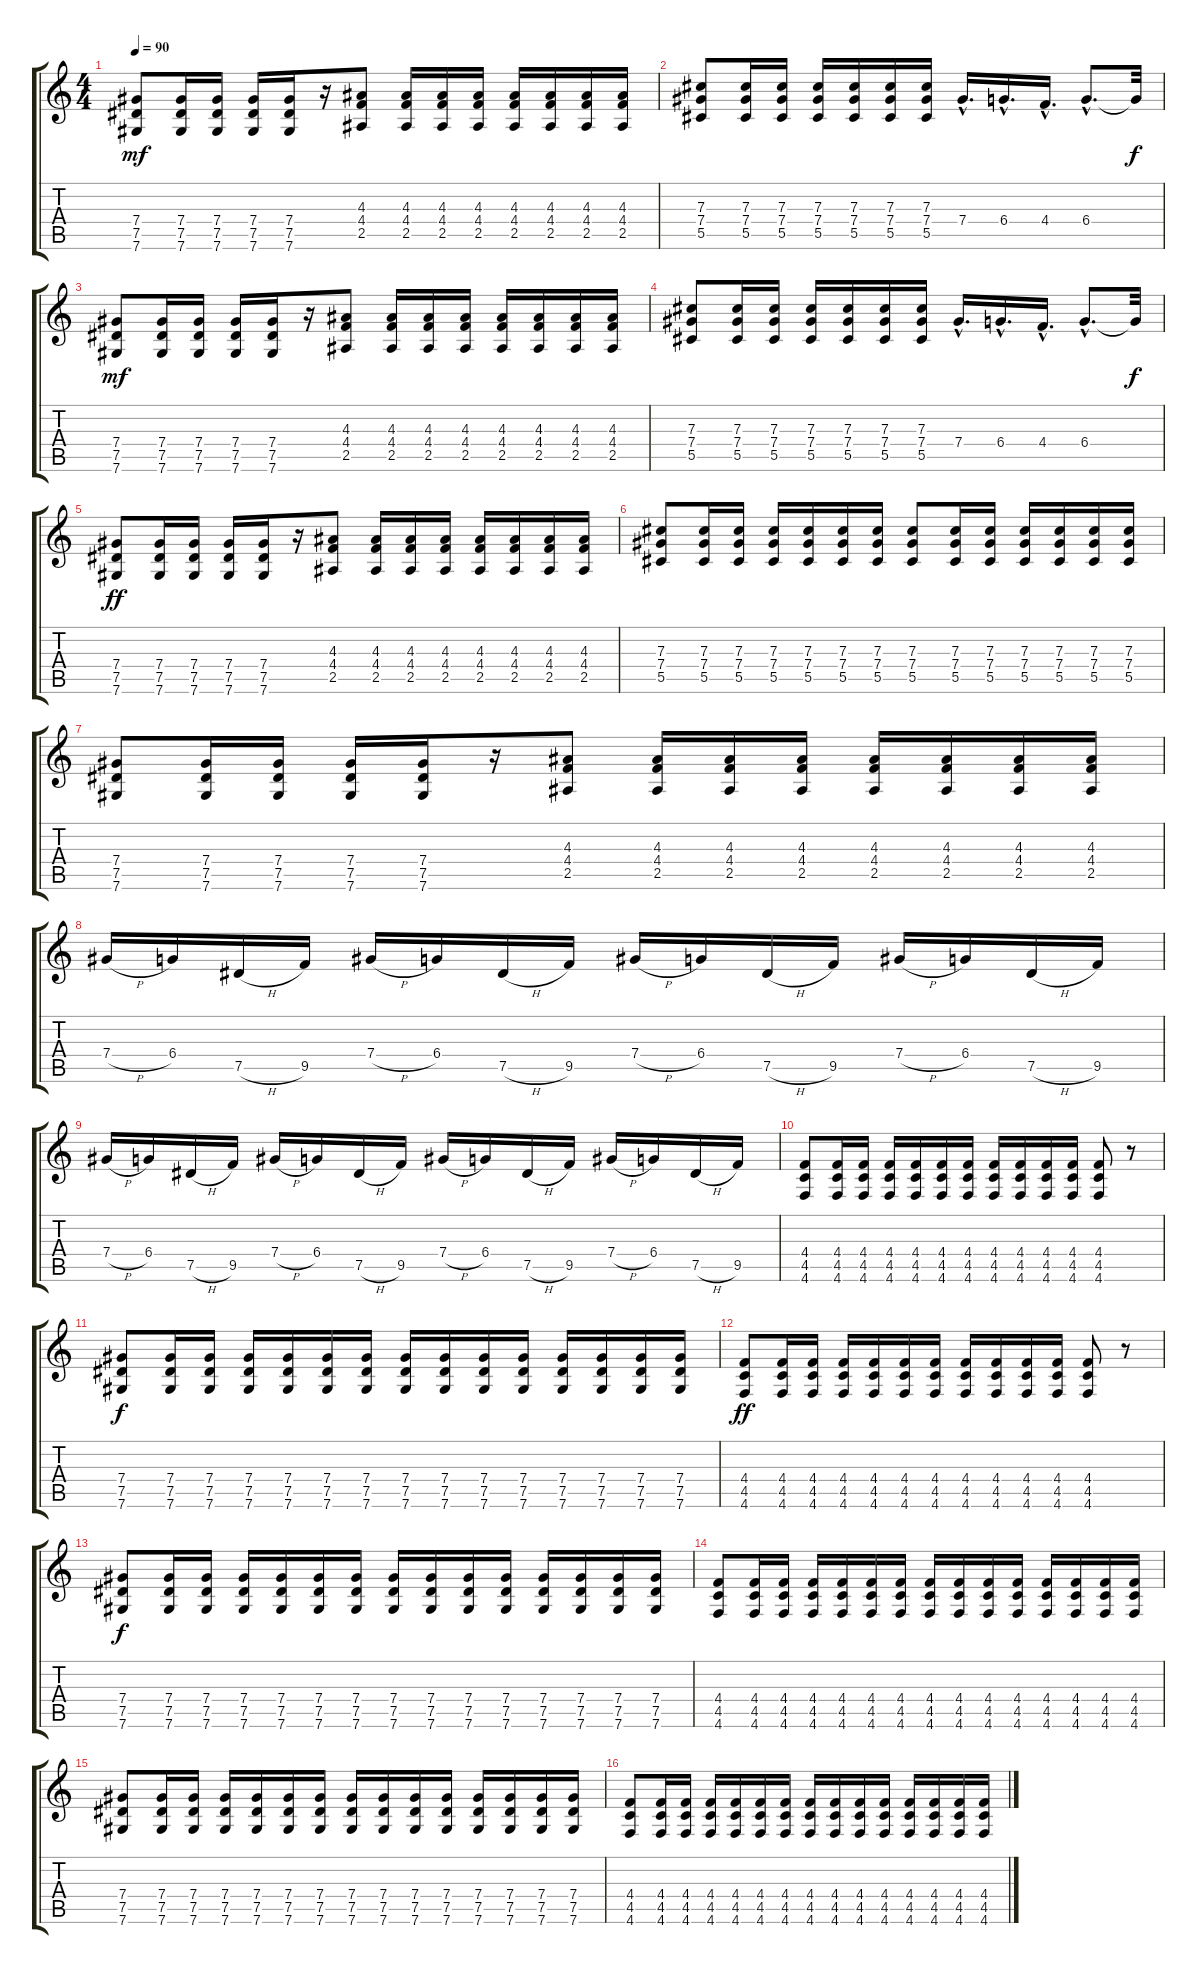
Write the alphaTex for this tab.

\track "" {instrument distortionguitar}
\staff {score tabs}
\tuning (Eb4 Bb3 Gb3 Db3 Ab2 Db2) {hide}
\ts (4 4)
\tempo 90
\clef g2
\ks c
(7.4 7.5 7.6).8{dy mf} (7.4 7.5 7.6).16 (7.4 7.5 7.6).16 (7.4 7.5 7.6).16 (7.4 7.5 7.6).16 r.16 (4.3 4.4 2.5).8 (4.3 4.4 2.5).16 (4.3 4.4 2.5).16 (4.3 4.4 2.5).16 (4.3 4.4 2.5).16 (4.3 4.4 2.5).16 (4.3 4.4 2.5).16 (4.3 4.4 2.5).16 |
(7.3 7.4 5.5).8 (7.3 7.4 5.5).16 (7.3 7.4 5.5).16 (7.3 7.4 5.5).16 (7.3 7.4 5.5).16 (7.3 7.4 5.5).16 (7.3 7.4 5.5).16 7.4{hac}.16{d} 6.4{hac}.16{d} 4.4{hac}.16{d} 6.4{hac}.8{d} 6.4{t}.32{dy f} |
(7.4 7.5 7.6).8{dy mf} (7.4 7.5 7.6).16 (7.4 7.5 7.6).16 (7.4 7.5 7.6).16 (7.4 7.5 7.6).16 r.16 (4.3 4.4 2.5).8 (4.3 4.4 2.5).16 (4.3 4.4 2.5).16 (4.3 4.4 2.5).16 (4.3 4.4 2.5).16 (4.3 4.4 2.5).16 (4.3 4.4 2.5).16 (4.3 4.4 2.5).16 |
(7.3 7.4 5.5).8 (7.3 7.4 5.5).16 (7.3 7.4 5.5).16 (7.3 7.4 5.5).16 (7.3 7.4 5.5).16 (7.3 7.4 5.5).16 (7.3 7.4 5.5).16 7.4{hac}.16{d} 6.4{hac}.16{d} 4.4{hac}.16{d} 6.4{hac}.8{d} 6.4{t}.32{dy f} |
(7.4 7.5 7.6).8{dy ff} (7.4 7.5 7.6).16 (7.4 7.5 7.6).16 (7.4 7.5 7.6).16 (7.4 7.5 7.6).16 r.16 (4.3 4.4 2.5).8 (4.3 4.4 2.5).16 (4.3 4.4 2.5).16 (4.3 4.4 2.5).16 (4.3 4.4 2.5).16 (4.3 4.4 2.5).16 (4.3 4.4 2.5).16 (4.3 4.4 2.5).16 |
(7.3 7.4 5.5).8 (7.3 7.4 5.5).16 (7.3 7.4 5.5).16 (7.3 7.4 5.5).16 (7.3 7.4 5.5).16 (7.3 7.4 5.5).16 (7.3 7.4 5.5).16 (7.3 7.4 5.5).8 (7.3 7.4 5.5).16 (7.3 7.4 5.5).16 (7.3 7.4 5.5).16 (7.3 7.4 5.5).16 (7.3 7.4 5.5).16 (7.3 7.4 5.5).16 |
(7.4 7.5 7.6).8 (7.4 7.5 7.6).16 (7.4 7.5 7.6).16 (7.4 7.5 7.6).16 (7.4 7.5 7.6).16 r.16 (4.3 4.4 2.5).8 (4.3 4.4 2.5).16 (4.3 4.4 2.5).16 (4.3 4.4 2.5).16 (4.3 4.4 2.5).16 (4.3 4.4 2.5).16 (4.3 4.4 2.5).16 (4.3 4.4 2.5).16 |
7.4{h}.16 6.4.16 7.5{h}.16 9.5.16 7.4{h}.16 6.4.16 7.5{h}.16 9.5.16 7.4{h}.16 6.4.16 7.5{h}.16 9.5.16 7.4{h}.16 6.4.16 7.5{h}.16 9.5.16 |
7.4{h}.16 6.4.16 7.5{h}.16 9.5.16 7.4{h}.16 6.4.16 7.5{h}.16 9.5.16 7.4{h}.16 6.4.16 7.5{h}.16 9.5.16 7.4{h}.16 6.4.16 7.5{h}.16 9.5.16 |
(4.4 4.5 4.6).8 (4.4 4.5 4.6).16 (4.4 4.5 4.6).16 (4.4 4.5 4.6).16 (4.4 4.5 4.6).16 (4.4 4.5 4.6).16 (4.4 4.5 4.6).16 (4.4 4.5 4.6).16 (4.4 4.5 4.6).16 (4.4 4.5 4.6).16 (4.4 4.5 4.6).16 (4.4 4.5 4.6).8 r.8 |
(7.4 7.5 7.6).8{dy f} (7.4 7.5 7.6).16 (7.4 7.5 7.6).16 (7.4 7.5 7.6).16 (7.4 7.5 7.6).16 (7.4 7.5 7.6).16 (7.4 7.5 7.6).16 (7.4 7.5 7.6).16 (7.4 7.5 7.6).16 (7.4 7.5 7.6).16 (7.4 7.5 7.6).16 (7.4 7.5 7.6).16 (7.4 7.5 7.6).16 (7.4 7.5 7.6).16 (7.4 7.5 7.6).16 |
(4.4 4.5 4.6).8{dy ff} (4.4 4.5 4.6).16 (4.4 4.5 4.6).16 (4.4 4.5 4.6).16 (4.4 4.5 4.6).16 (4.4 4.5 4.6).16 (4.4 4.5 4.6).16 (4.4 4.5 4.6).16 (4.4 4.5 4.6).16 (4.4 4.5 4.6).16 (4.4 4.5 4.6).16 (4.4 4.5 4.6).8 r.8 |
(7.4 7.5 7.6).8{dy f} (7.4 7.5 7.6).16 (7.4 7.5 7.6).16 (7.4 7.5 7.6).16 (7.4 7.5 7.6).16 (7.4 7.5 7.6).16 (7.4 7.5 7.6).16 (7.4 7.5 7.6).16 (7.4 7.5 7.6).16 (7.4 7.5 7.6).16 (7.4 7.5 7.6).16 (7.4 7.5 7.6).16 (7.4 7.5 7.6).16 (7.4 7.5 7.6).16 (7.4 7.5 7.6).16 |
(4.4 4.5 4.6).8 (4.4 4.5 4.6).16 (4.4 4.5 4.6).16 (4.4 4.5 4.6).16 (4.4 4.5 4.6).16 (4.4 4.5 4.6).16 (4.4 4.5 4.6).16 (4.4 4.5 4.6).16 (4.4 4.5 4.6).16 (4.4 4.5 4.6).16 (4.4 4.5 4.6).16 (4.4 4.5 4.6).16 (4.4 4.5 4.6).16 (4.4 4.5 4.6).16 (4.4 4.5 4.6).16 |
(7.4 7.5 7.6).8 (7.4 7.5 7.6).16 (7.4 7.5 7.6).16 (7.4 7.5 7.6).16 (7.4 7.5 7.6).16 (7.4 7.5 7.6).16 (7.4 7.5 7.6).16 (7.4 7.5 7.6).16 (7.4 7.5 7.6).16 (7.4 7.5 7.6).16 (7.4 7.5 7.6).16 (7.4 7.5 7.6).16 (7.4 7.5 7.6).16 (7.4 7.5 7.6).16 (7.4 7.5 7.6).16 |
(4.4 4.5 4.6).8 (4.4 4.5 4.6).16 (4.4 4.5 4.6).16 (4.4 4.5 4.6).16 (4.4 4.5 4.6).16 (4.4 4.5 4.6).16 (4.4 4.5 4.6).16 (4.4 4.5 4.6).16 (4.4 4.5 4.6).16 (4.4 4.5 4.6).16 (4.4 4.5 4.6).16 (4.4 4.5 4.6).16 (4.4 4.5 4.6).16 (4.4 4.5 4.6).16 (4.4 4.5 4.6).16
